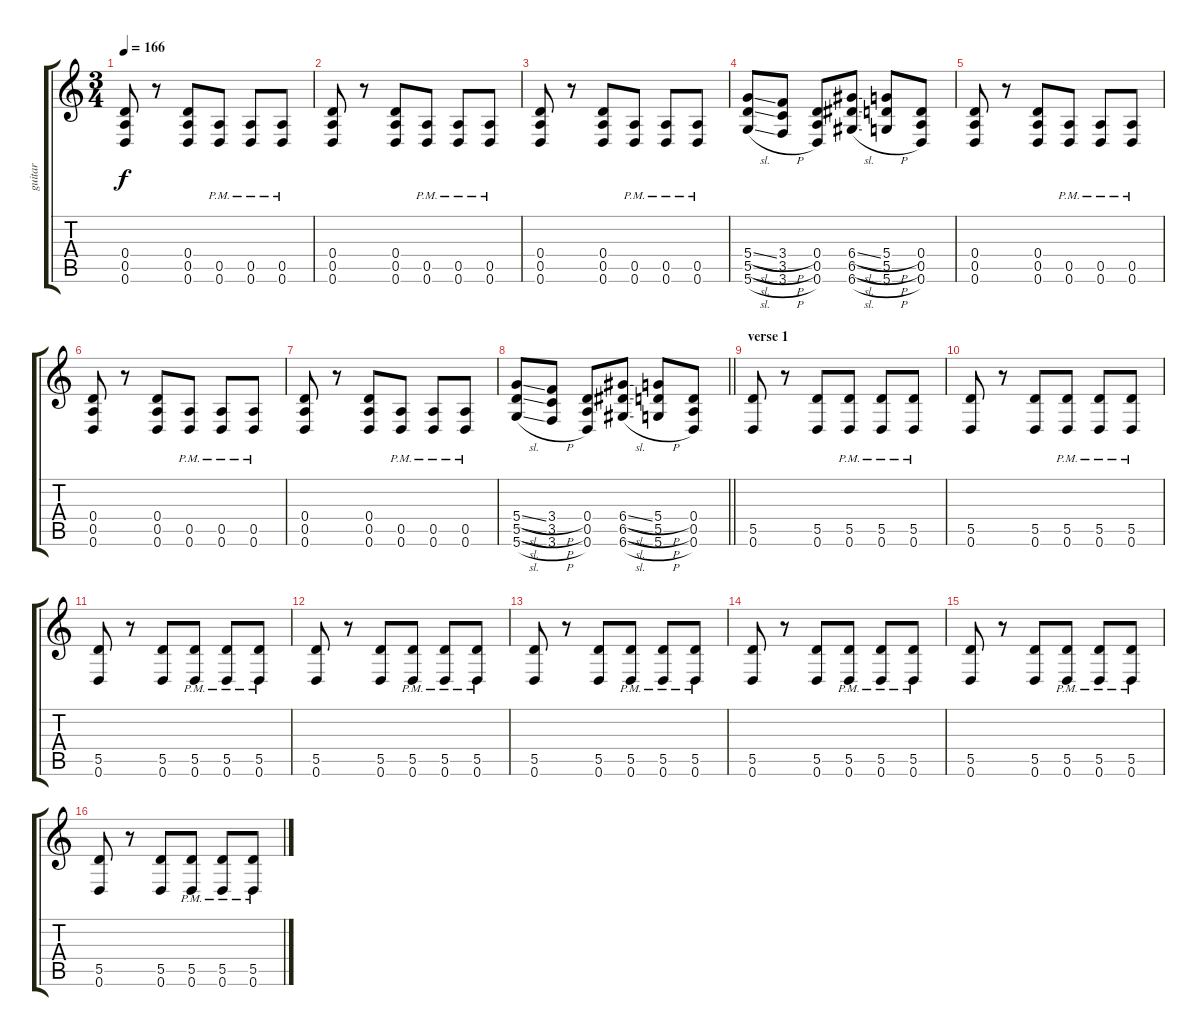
\track ("guitar" "guitar") {instrument distortionguitar}
\staff {score tabs}
\tuning (E4 B3 G3 D3 A2 D2) {hide}
\ts (3 4)
\tempo 166
\clef g2
\ks c
(0.4 0.5 0.6).8{dy f} r.8 (0.4 0.5 0.6).8 (0.5{pm} 0.6{pm}).8 (0.5{pm} 0.6{pm}).8 (0.5{pm} 0.6{pm}).8 |
(0.4 0.5 0.6).8 r.8 (0.4 0.5 0.6).8 (0.5{pm} 0.6{pm}).8 (0.5{pm} 0.6{pm}).8 (0.5{pm} 0.6{pm}).8 |
(0.4 0.5 0.6).8 r.8 (0.4 0.5 0.6).8 (0.5{pm} 0.6{pm}).8 (0.5{pm} 0.6{pm}).8 (0.5{pm} 0.6{pm}).8 |
(5.4{sl} 5.5{sl} 5.6{sl}).8 (3.4{h} 3.5{h} 3.6{h}).8 (0.4 0.5 0.6).8 (6.4{sl} 6.5{sl} 6.6{sl}).8 (5.4{h} 5.5{h} 5.6{h}).8 (0.4 0.5 0.6).8 |
(0.4 0.5 0.6).8 r.8 (0.4 0.5 0.6).8 (0.5{pm} 0.6{pm}).8 (0.5{pm} 0.6{pm}).8 (0.5{pm} 0.6{pm}).8 |
(0.4 0.5 0.6).8 r.8 (0.4 0.5 0.6).8 (0.5{pm} 0.6{pm}).8 (0.5{pm} 0.6{pm}).8 (0.5{pm} 0.6{pm}).8 |
(0.4 0.5 0.6).8 r.8 (0.4 0.5 0.6).8 (0.5{pm} 0.6{pm}).8 (0.5{pm} 0.6{pm}).8 (0.5{pm} 0.6{pm}).8 |
\barLineRight lightlight
(5.4{sl} 5.5{sl} 5.6{sl}).8 (3.4{h} 3.5{h} 3.6{h}).8 (0.4 0.5 0.6).8 (6.4{sl} 6.5{sl} 6.6{sl}).8 (5.4{h} 5.5{h} 5.6{h}).8 (0.4 0.5 0.6).8 |
\section ("" "verse 1")
(5.5 0.6).8{instrument electricguitarclean} r.8 (5.5 0.6).8 (5.5{pm} 0.6{pm}).8 (5.5{pm} 0.6{pm}).8 (5.5{pm} 0.6{pm}).8 |
(5.5 0.6).8 r.8 (5.5 0.6).8 (5.5{pm} 0.6{pm}).8 (5.5{pm} 0.6{pm}).8 (5.5{pm} 0.6{pm}).8 |
(5.5 0.6).8 r.8 (5.5 0.6).8 (5.5{pm} 0.6{pm}).8 (5.5{pm} 0.6{pm}).8 (5.5{pm} 0.6{pm}).8 |
(5.5 0.6).8 r.8 (5.5 0.6).8 (5.5{pm} 0.6{pm}).8 (5.5{pm} 0.6{pm}).8 (5.5{pm} 0.6{pm}).8 |
(5.5 0.6).8 r.8 (5.5 0.6).8 (5.5{pm} 0.6{pm}).8 (5.5{pm} 0.6{pm}).8 (5.5{pm} 0.6{pm}).8 |
(5.5 0.6).8 r.8 (5.5 0.6).8 (5.5{pm} 0.6{pm}).8 (5.5{pm} 0.6{pm}).8 (5.5{pm} 0.6{pm}).8 |
(5.5 0.6).8 r.8 (5.5 0.6).8 (5.5{pm} 0.6{pm}).8 (5.5{pm} 0.6{pm}).8 (5.5{pm} 0.6{pm}).8 |
(5.5 0.6).8 r.8 (5.5 0.6).8 (5.5{pm} 0.6{pm}).8 (5.5{pm} 0.6{pm}).8 (5.5{pm} 0.6{pm}).8
